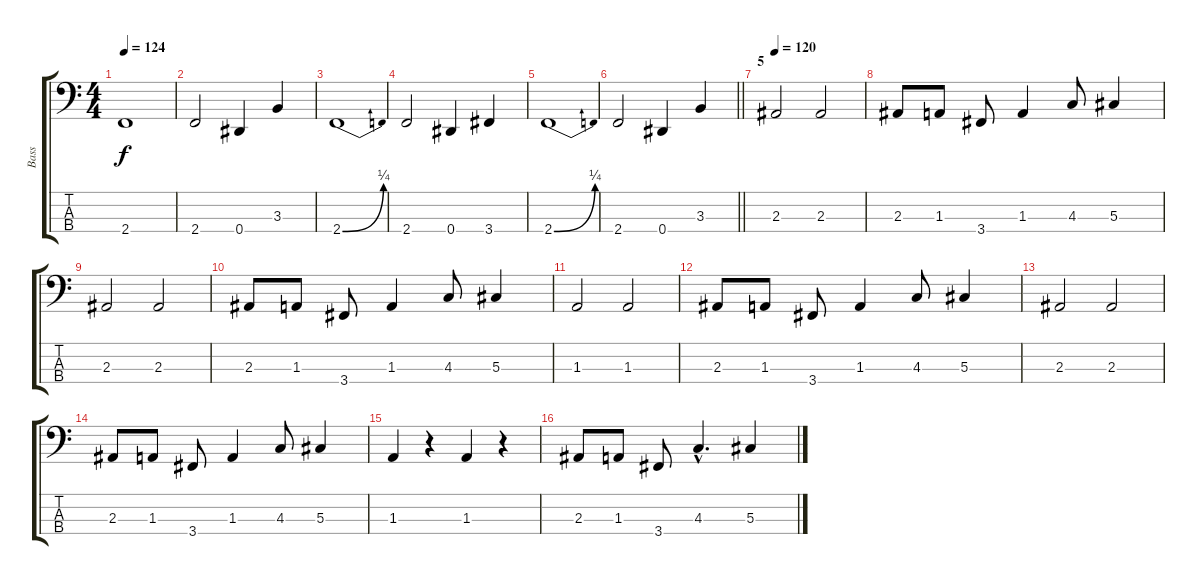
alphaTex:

\track ("Bass" "Bass") {instrument electricbassfinger}
\staff {score tabs}
\tuning (Gb2 Db2 Ab1 Eb1) {hide}
\ts (4 4)
\tempo 124
\clef f4
\ks c
2.4.1{dy f} |
2.4.2 0.4.4 3.3.4 |
2.4{be (bend 0 0 60 1)}.1 |
2.4.2 0.4.4 3.4.4 |
2.4{be (bend 0 0 60 1)}.1 |
\barLineRight lightlight
2.4.2 0.4.4 3.3.4 |
\section ("" "5")
\tempo 120
2.3.2 2.3.2 |
2.3.8 1.3.8 3.4.8 1.3.4 4.3.8 5.3.4 |
2.3.2 2.3.2 |
2.3.8 1.3.8 3.4.8 1.3.4 4.3.8 5.3.4 |
1.3.2 1.3.2 |
2.3.8 1.3.8 3.4.8 1.3.4 4.3.8 5.3.4 |
2.3.2 2.3.2 |
2.3.8 1.3.8 3.4.8 1.3.4 4.3.8 5.3.4 |
1.3.4 r.4 1.3.4 r.4 |
2.3.8 1.3.8 3.4.8 4.3{hac}.4{d} 5.3.4
